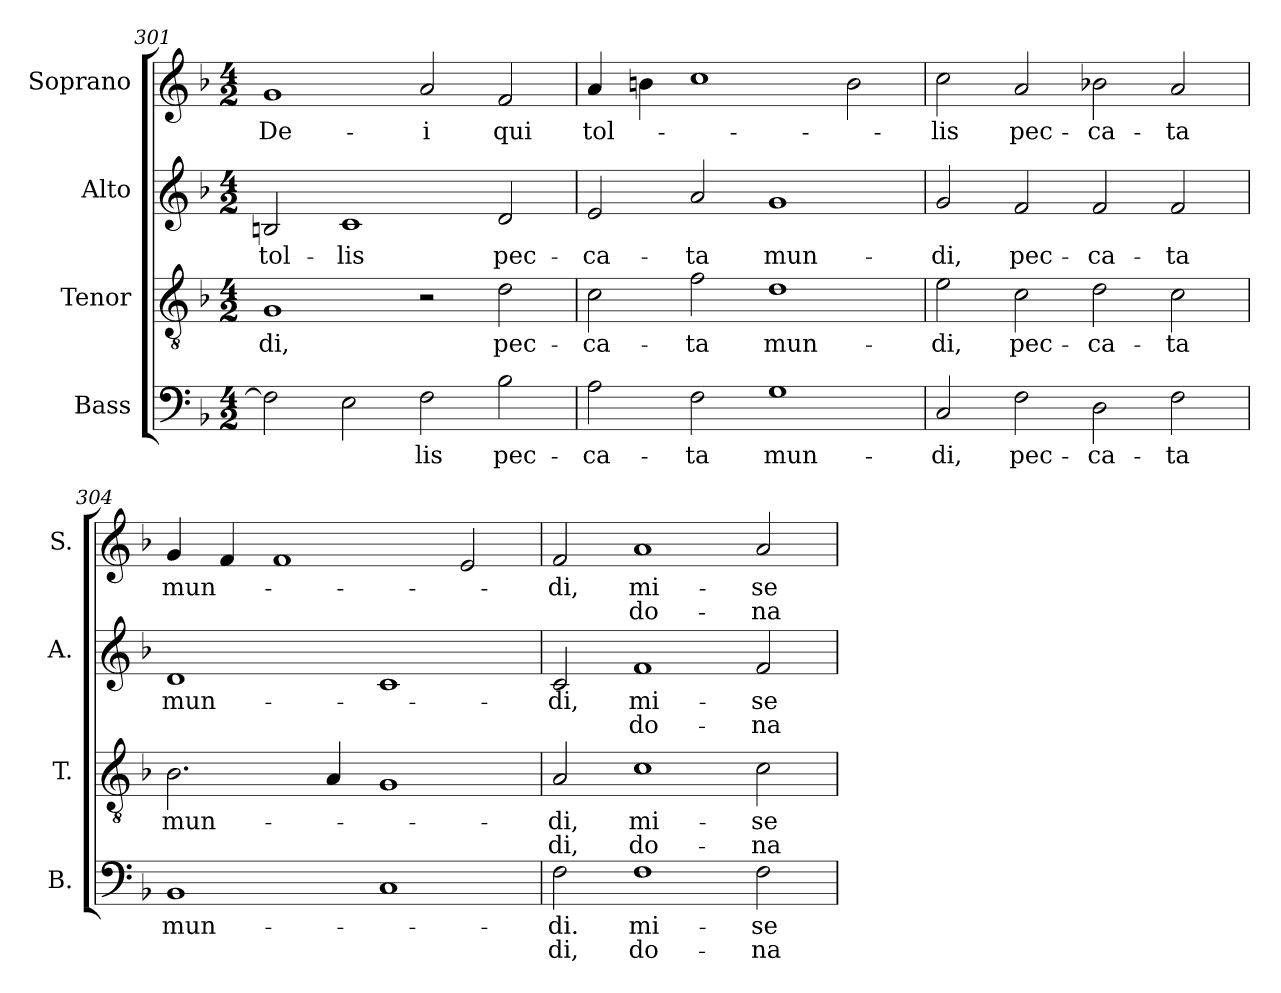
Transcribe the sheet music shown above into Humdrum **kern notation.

**kern	**text	**text	**kern	**text	**text	**kern	**text	**text	**kern	**text	**text
*part4	*part4	*part4	*part3	*part3	*part3	*part2	*part2	*part2	*part1	*part1	*part1
*staff4	*staff4	*staff4	*staff3	*staff3	*staff3	*staff2	*staff2	*staff2	*staff1	*staff1	*staff1
*I"Bass	*	*	*I"Tenor	*	*	*I"Alto	*	*	*I"Soprano	*	*
*I'B.	*	*	*I'T.	*	*	*I'A.	*	*	*I'S.	*	*
*clefF4	*	*	*clefGv2	*	*	*clefG2	*	*	*clefG2	*	*
*	*	*	*ITrd7c12	*	*	*	*	*	*	*	*
*k[b-]	*	*	*k[b-]	*	*	*k[b-]	*	*	*k[b-]	*	*
*F:	*	*	*F:	*	*	*F:	*	*	*F:	*	*
*M4/2	*	*	*M4/2	*	*	*M4/2	*	*	*M4/2	*	*
=301	=301	=301	=301	=301	=301	=301	=301	=301	=301	=301	=301
!	!	!	!	!LO:LY:b:color=#000000	!	!	!	!	!	!	!
!	!	!	!	!	!	!	!LO:LY:b:color=#000000	!	!	!	!
!	!	!	!	!	!	!	!	!	!	!LO:LY:b:color=#000000	!
2Fi\]	.	.	1GGi	-di,	.	2Bni/	tol-	.	1gi	De-	.
!	!	!	!	!	!	!	!LO:LY:b:color=#000000	!	!	!	!
2Ei\	.	.	.	.	.	1ci	-lis	.	.	.	.
!	!LO:LY:b:color=#000000	!	!	!	!	!	!	!	!	!	!
!	!	!	!	!	!	!	!	!	!	!LO:LY:b:color=#000000	!
2Fi\	-lis	.	2r	.	.	.	.	.	2ai/	-i	.
!	!LO:LY:b:color=#000000	!	!	!	!	!	!	!	!	!	!
!	!	!	!	!LO:LY:b:color=#000000	!	!	!	!	!	!	!
!	!	!	!	!	!	!	!LO:LY:b:color=#000000	!	!	!	!
!	!	!	!	!	!	!	!	!	!	!LO:LY:b:color=#000000	!
2B-i\	pec-	.	2Di\	pec-	.	2di/	pec-	.	2fi/	qui	.
!!LO:LB:g=z
=302	=302	=302	=302	=302	=302	=302	=302	=302	=302	=302	=302
!	!LO:LY:b:color=#000000	!	!	!	!	!	!	!	!	!	!
!	!	!	!	!LO:LY:b:color=#000000	!	!	!	!	!	!	!
!	!	!	!	!	!	!	!LO:LY:b:color=#000000	!	!	!	!
!	!	!	!	!	!	!	!	!	!	!LO:LY:b:color=#000000	!
2Ai\	-ca-	.	2Ci\	-ca-	.	2ei/	-ca-	.	4ai/	tol-	.
.	.	.	.	.	.	.	.	.	4bni\	.	.
!	!LO:LY:b:color=#000000	!	!	!	!	!	!	!	!	!	!
!	!	!	!	!LO:LY:b:color=#000000	!	!	!	!	!	!	!
!	!	!	!	!	!	!	!LO:LY:b:color=#000000	!	!	!	!
2Fi\	-ta	.	2Fi\	-ta	.	2ai/	-ta	.	1cci	.	.
!	!LO:LY:b:color=#000000	!	!	!	!	!	!	!	!	!	!
!	!	!	!	!LO:LY:b:color=#000000	!	!	!	!	!	!	!
!	!	!	!	!	!	!	!LO:LY:b:color=#000000	!	!	!	!
1Gi	mun-	.	1Di	mun-	.	1gi	mun-	.	.	.	.
.	.	.	.	.	.	.	.	.	2bi\	.	.
=303	=303	=303	=303	=303	=303	=303	=303	=303	=303	=303	=303
!	!LO:LY:b:color=#000000	!	!	!	!	!	!	!	!	!	!
!	!	!	!	!LO:LY:b:color=#000000	!	!	!	!	!	!	!
!	!	!	!	!	!	!	!LO:LY:b:color=#000000	!	!	!	!
!	!	!	!	!	!	!	!	!	!	!LO:LY:b:color=#000000	!
2Ci/	-di,	.	2Ei\	-di,	.	2gi/	-di,	.	2cci\	-lis	.
!	!LO:LY:b:color=#000000	!	!	!	!	!	!	!	!	!	!
!	!	!	!	!LO:LY:b:color=#000000	!	!	!	!	!	!	!
!	!	!	!	!	!	!	!LO:LY:b:color=#000000	!	!	!	!
!	!	!	!	!	!	!	!	!	!	!LO:LY:b:color=#000000	!
2Fi\	pec-	.	2Ci\	pec-	.	2fi/	pec-	.	2ai/	pec-	.
!	!LO:LY:b:color=#000000	!	!	!	!	!	!	!	!	!	!
!	!	!	!	!LO:LY:b:color=#000000	!	!	!	!	!	!	!
!	!	!	!	!	!	!	!LO:LY:b:color=#000000	!	!	!	!
!	!	!	!	!	!	!	!	!	!	!LO:LY:b:color=#000000	!
2Di\	-ca-	.	2Di\	-ca-	.	2fi/	-ca-	.	2b-Xi\	-ca-	.
!	!LO:LY:b:color=#000000	!	!	!	!	!	!	!	!	!	!
!	!	!	!	!LO:LY:b:color=#000000	!	!	!	!	!	!	!
!	!	!	!	!	!	!	!LO:LY:b:color=#000000	!	!	!	!
!	!	!	!	!	!	!	!	!	!	!LO:LY:b:color=#000000	!
2Fi\	-ta	.	2Ci\	-ta	.	2fi/	-ta	.	2ai/	-ta	.
=304	=304	=304	=304	=304	=304	=304	=304	=304	=304	=304	=304
!	!LO:LY:b:color=#000000	!	!	!	!	!	!	!	!	!	!
!	!	!	!	!LO:LY:b:color=#000000	!	!	!	!	!	!	!
!	!	!	!	!	!	!	!LO:LY:b:color=#000000	!	!	!	!
!	!	!	!	!	!	!	!	!	!	!LO:LY:b:color=#000000	!
1BB-i	mun-	.	2.BB-i\	mun-	.	1di	mun-	.	4gi/	mun-	.
.	.	.	.	.	.	.	.	.	4fi/	.	.
.	.	.	.	.	.	.	.	.	1fi	.	.
.	.	.	4AAi/	.	.	.	.	.	.	.	.
1Ci	.	.	1GGi	.	.	1ci	.	.	.	.	.
.	.	.	.	.	.	.	.	.	2ei/	.	.
=305	=305	=305	=305	=305	=305	=305	=305	=305	=305	=305	=305
!	!LO:LY:b:color=#000000	!LO:LY:b:color=#000000	!	!	!	!	!	!	!	!	!
!	!	!	!	!LO:LY:b:color=#000000	!LO:LY:b:color=#000000	!	!	!	!	!	!
!	!	!	!	!	!	!	!LO:LY:b:color=#000000	!	!	!	!
!	!	!	!	!	!	!	!	!	!	!LO:LY:b:color=#000000	!
2Fi\	-di.	di,	2AAi/	-di,	di,	2ci/	-di,	.	2fi/	-di,	.
!	!LO:LY:b:color=#000000	!LO:LY:b:color=#000000	!	!	!	!	!	!	!	!	!
!	!	!	!	!LO:LY:b:color=#000000	!LO:LY:b:color=#000000	!	!	!	!	!	!
!	!	!	!	!	!	!	!LO:LY:b:color=#000000	!LO:LY:b:color=#000000	!	!	!
!	!	!	!	!	!	!	!	!	!	!LO:LY:b:color=#000000	!LO:LY:b:color=#000000
1Fi	mi-	do-	1Ci	mi-	do-	1fi	mi-	do-	1ai	mi-	do-
!	!LO:LY:b:color=#000000	!LO:LY:b:color=#000000	!	!	!	!	!	!	!	!	!
!	!	!	!	!LO:LY:b:color=#000000	!LO:LY:b:color=#000000	!	!	!	!	!	!
!	!	!	!	!	!	!	!LO:LY:b:color=#000000	!LO:LY:b:color=#000000	!	!	!
!	!	!	!	!	!	!	!	!	!	!LO:LY:b:color=#000000	!LO:LY:b:color=#000000
2Fi\	-se-	-na	2Ci\	-se-	-na	2fi/	-se-	-na	2ai/	-se-	-na
=	=	=	=	=	=	=	=	=	=	=	=
*-	*-	*-	*-	*-	*-	*-	*-	*-	*-	*-	*-
